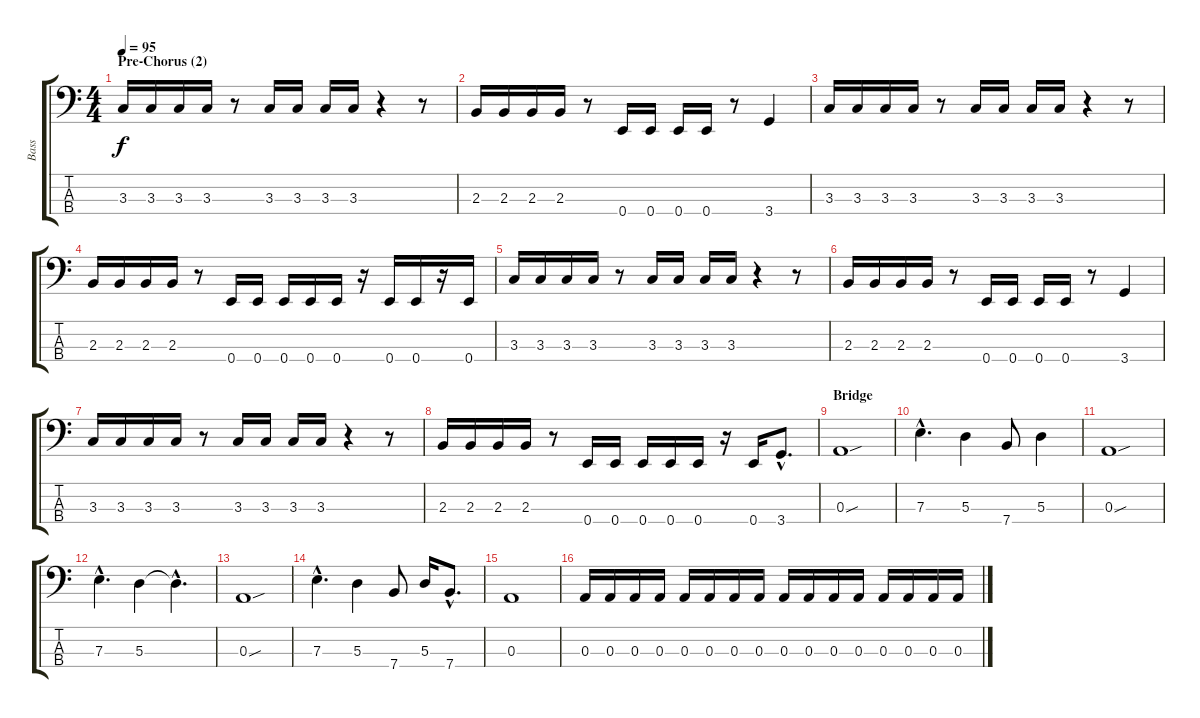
\track ("Bass" "Bass") {instrument electricbasspick}
\staff {score tabs}
\tuning (G2 D2 A1 E1) {hide}
\ts (4 4)
\section ("" "Pre-Chorus (2)")
\tempo 95
\clef f4
\ks c
3.3.16{dy f} 3.3.16 3.3.16 3.3.16 r.8 3.3.16 3.3.16 3.3.16 3.3.16 r.4 r.8 |
2.3.16 2.3.16 2.3.16 2.3.16 r.8 0.4.16 0.4.16 0.4.16 0.4.16 r.8 3.4.4 |
3.3.16 3.3.16 3.3.16 3.3.16 r.8 3.3.16 3.3.16 3.3.16 3.3.16 r.4 r.8 |
2.3.16 2.3.16 2.3.16 2.3.16 r.8 0.4.16 0.4.16 0.4.16 0.4.16 0.4.16 r.16 0.4.16 0.4.16 r.16 0.4.16 |
3.3.16 3.3.16 3.3.16 3.3.16 r.8 3.3.16 3.3.16 3.3.16 3.3.16 r.4 r.8 |
2.3.16 2.3.16 2.3.16 2.3.16 r.8 0.4.16 0.4.16 0.4.16 0.4.16 r.8 3.4.4 |
3.3.16 3.3.16 3.3.16 3.3.16 r.8 3.3.16 3.3.16 3.3.16 3.3.16 r.4 r.8 |
2.3.16 2.3.16 2.3.16 2.3.16 r.8 0.4.16 0.4.16 0.4.16 0.4.16 0.4.16 r.16 0.4.16 3.4{hac}.8{d} |
\section ("" "Bridge")
0.3{sou}.1 |
7.3{hac}.4{d} 5.3.4 7.4.8 5.3.4 |
0.3{sou}.1 |
7.3{hac}.4{d} 5.3.4 5.3{hac t}.4{d} |
0.3{sou}.1 |
7.3{hac}.4{d} 5.3.4 7.4.8 5.3.16 7.4{hac}.8{d} |
0.3.1 |
0.3.16 0.3.16 0.3.16 0.3.16 0.3.16 0.3.16 0.3.16 0.3.16 0.3.16 0.3.16 0.3.16 0.3.16 0.3.16 0.3.16 0.3.16 0.3.16
